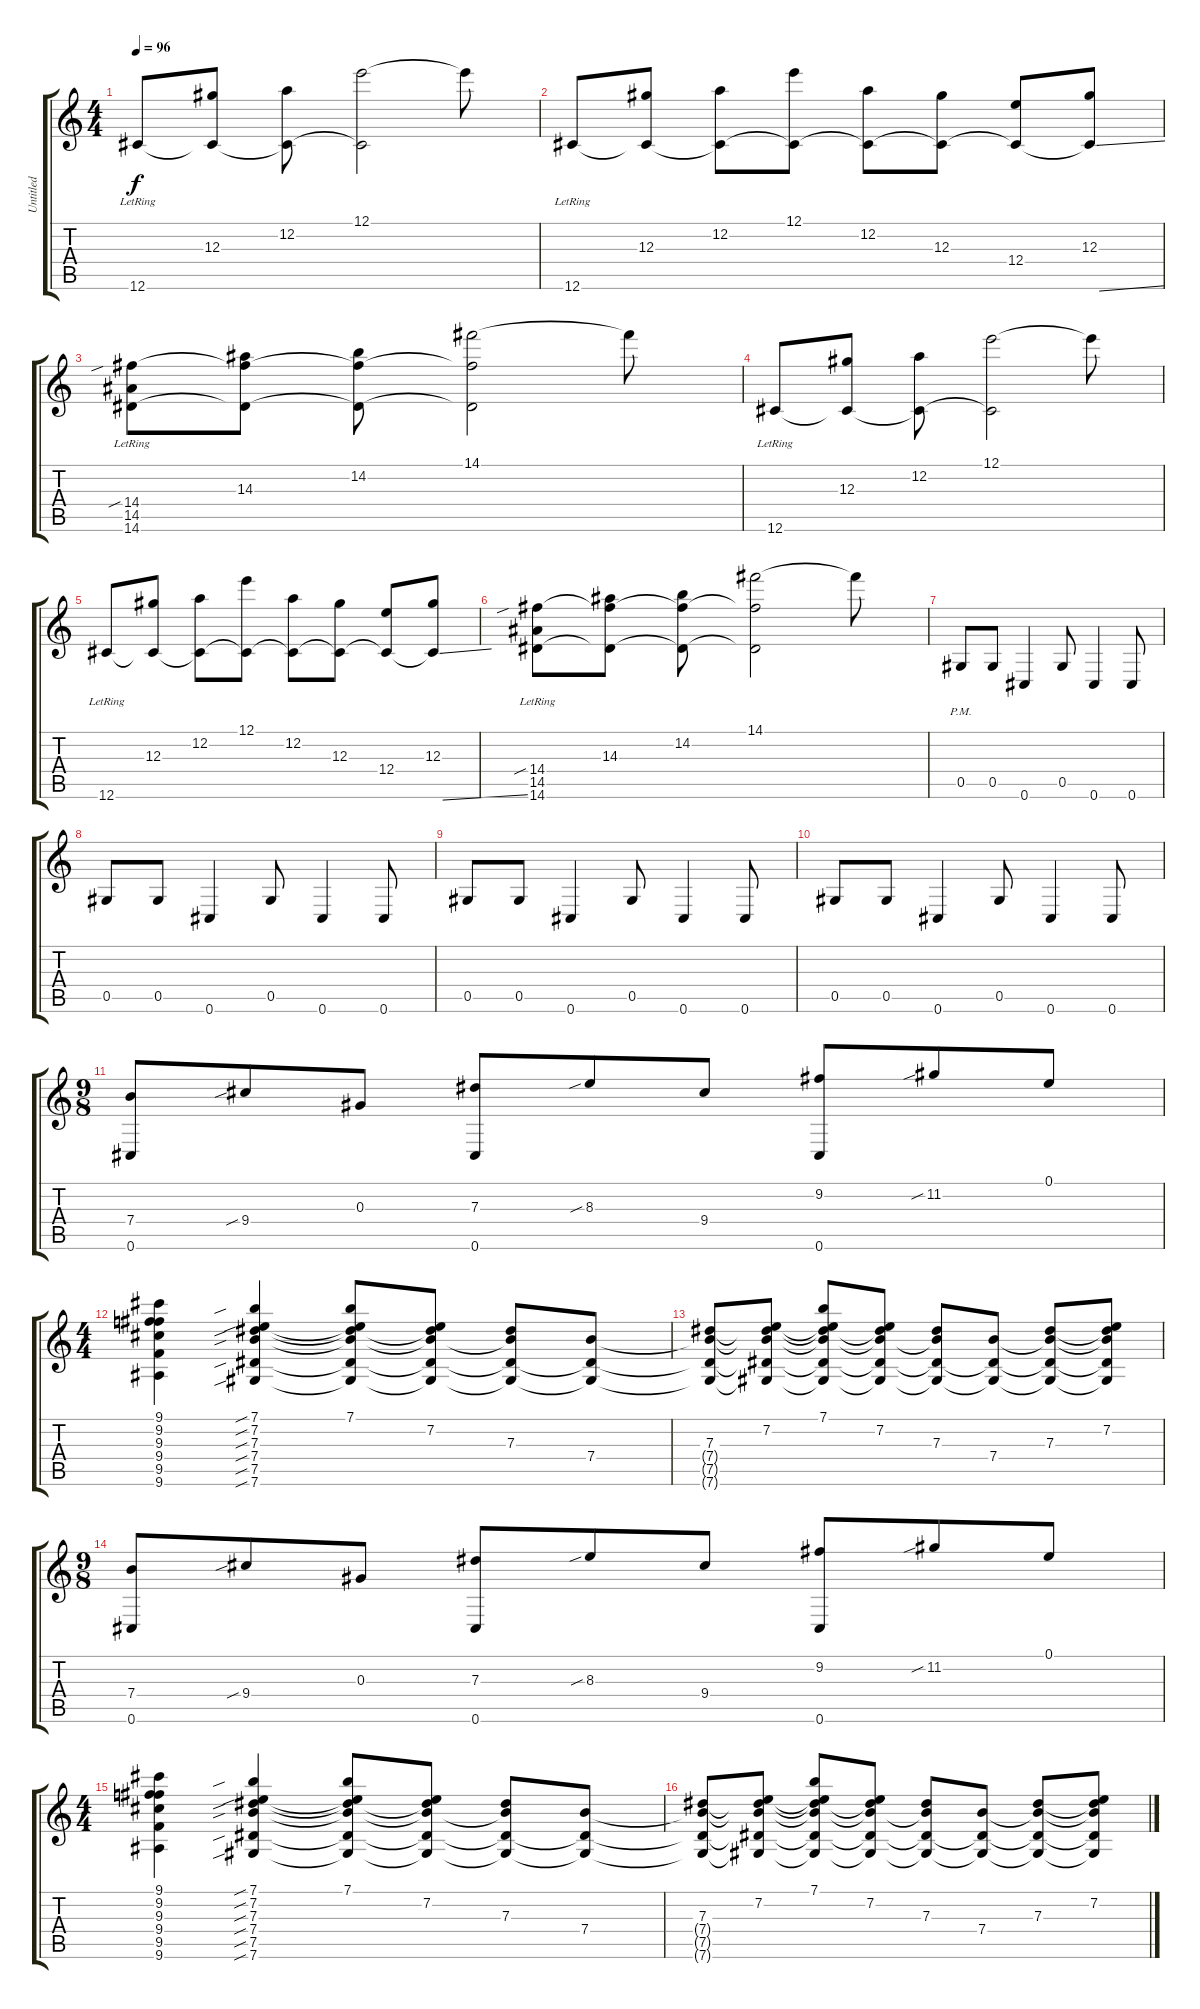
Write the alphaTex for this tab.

\track ("Untitled" "Untitled") {instrument acousticguitarnylon}
\staff {score tabs}
\tuning (E4 A3 Ab3 E3 Ab2 Db2) {hide}
\ts (4 4)
\tempo 96
\clef g2
\ks c
12.6{lr}.8{dy f instrument acousticguitarnylon} (12.3 12.6{t}).8 (12.2 12.6{t}).8 (12.1 12.6{t}).2 12.1{t}.8 |
12.6{lr}.8 (12.3 12.6{t}).8 (12.2 12.6{t}).8 (12.1 12.6{t}).8 (12.2 12.6{t}).8 (12.3 12.6{t}).8 (12.4 12.6{t}).8 (12.3 12.6{ss t}).8 |
(14.4{sib lr} 14.5{lr} 14.6{lr}).8 (14.3 14.4{t} 14.6{t}).8 (14.2 14.4{t} 14.6{t}).8 (14.1 14.4{t} 14.6{t}).2 14.1{t}.8 |
12.6{lr}.8 (12.3 12.6{t}).8 (12.2 12.6{t}).8 (12.1 12.6{t}).2 12.1{t}.8 |
12.6{lr}.8 (12.3 12.6{t}).8 (12.2 12.6{t}).8 (12.1 12.6{t}).8 (12.2 12.6{t}).8 (12.3 12.6{t}).8 (12.4 12.6{t}).8 (12.3 12.6{ss t}).8 |
(14.4{sib lr} 14.5{lr} 14.6{lr}).8 (14.3 14.4{t} 14.6{t}).8 (14.2 14.4{t} 14.6{t}).8 (14.1 14.4{t} 14.6{t}).2 14.1{t}.8 |
0.5{pm}.8 0.5.8 0.6.4 0.5.8 0.6.4 0.6.8 |
0.5.8 0.5.8 0.6.4 0.5.8 0.6.4 0.6.8 |
0.5.8 0.5.8 0.6.4 0.5.8 0.6.4 0.6.8 |
0.5.8 0.5.8 0.6.4 0.5.8 0.6.4 0.6.8 |
\ts (9 8)
(7.4 0.6).8 9.4{sib}.8 0.3.8 (7.3 0.6).8 8.3{sib}.8 9.4.8 (9.2 0.6).8 11.2{sib}.8 0.1.8 |
\ts (4 4)
(9.1 9.2 9.3 9.4 9.5 9.6).4 (7.1{sib} 7.2{sib} 7.3{sib} 7.4{sib} 7.5{sib} 7.6{sib}).4 (7.1 7.2{t} 7.3{t} 7.4{t} 7.5{t} 7.6{t}).8 (7.2 7.3{t} 7.4{t} 7.5{t} 7.6{t}).8 (7.3 7.4{t} 7.5{t} 7.6{t}).8 (7.4 7.5{t} 7.6{t}).8 |
(7.3 7.4{t} 7.5{t} 7.6{t}).8 (7.2 7.3{t} 7.4{t} 7.5{t} 7.6{t}).8 (7.1 7.2{t} 7.3{t} 7.4{t} 7.5{t} 7.6{t}).8 (7.2 7.3{t} 7.4{t} 7.5{t} 7.6{t}).8 (7.3 7.4{t} 7.5{t} 7.6{t}).8 (7.4 7.5{t} 7.6{t}).8 (7.3 7.4{t} 7.5{t} 7.6{t}).8 (7.2 7.3{t} 7.4{t} 7.5{t} 7.6{t}).8 |
\ts (9 8)
(7.4 0.6).8 9.4{sib}.8 0.3.8 (7.3 0.6).8 8.3{sib}.8 9.4.8 (9.2 0.6).8 11.2{sib}.8 0.1.8 |
\ts (4 4)
(9.1 9.2 9.3 9.4 9.5 9.6).4 (7.1{sib} 7.2{sib} 7.3{sib} 7.4{sib} 7.5{sib} 7.6{sib}).4 (7.1 7.2{t} 7.3{t} 7.4{t} 7.5{t} 7.6{t}).8 (7.2 7.3{t} 7.4{t} 7.5{t} 7.6{t}).8 (7.3 7.4{t} 7.5{t} 7.6{t}).8 (7.4 7.5{t} 7.6{t}).8 |
(7.3 7.4{t} 7.5{t} 7.6{t}).8 (7.2 7.3{t} 7.4{t} 7.5{t} 7.6{t}).8 (7.1 7.2{t} 7.3{t} 7.4{t} 7.5{t} 7.6{t}).8 (7.2 7.3{t} 7.4{t} 7.5{t} 7.6{t}).8 (7.3 7.4{t} 7.5{t} 7.6{t}).8 (7.4 7.5{t} 7.6{t}).8 (7.3 7.4{t} 7.5{t} 7.6{t}).8 (7.2 7.3{t} 7.4{t} 7.5{t} 7.6{t}).8
